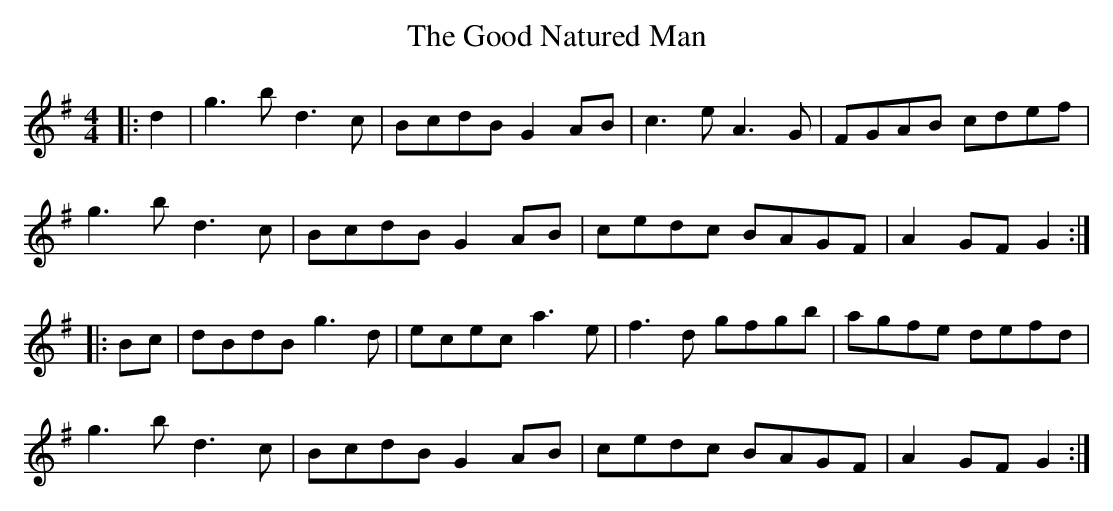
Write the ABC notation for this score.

X:1
T: The Good Natured Man
M: 4/4
L: 1/8
K: Gmaj
|:d2|g3b d3c|BcdB G2AB|c3e A3G|FGAB cdef|
g3b d3c|BcdB G2AB|cedc BAGF|A2 GF G2:|
|:Bc|dBdB g3d|ecec a3e|f3d gfgb|agfe defd|
g3b d3c|BcdB G2AB|cedc BAGF|A2 GF G2:|
